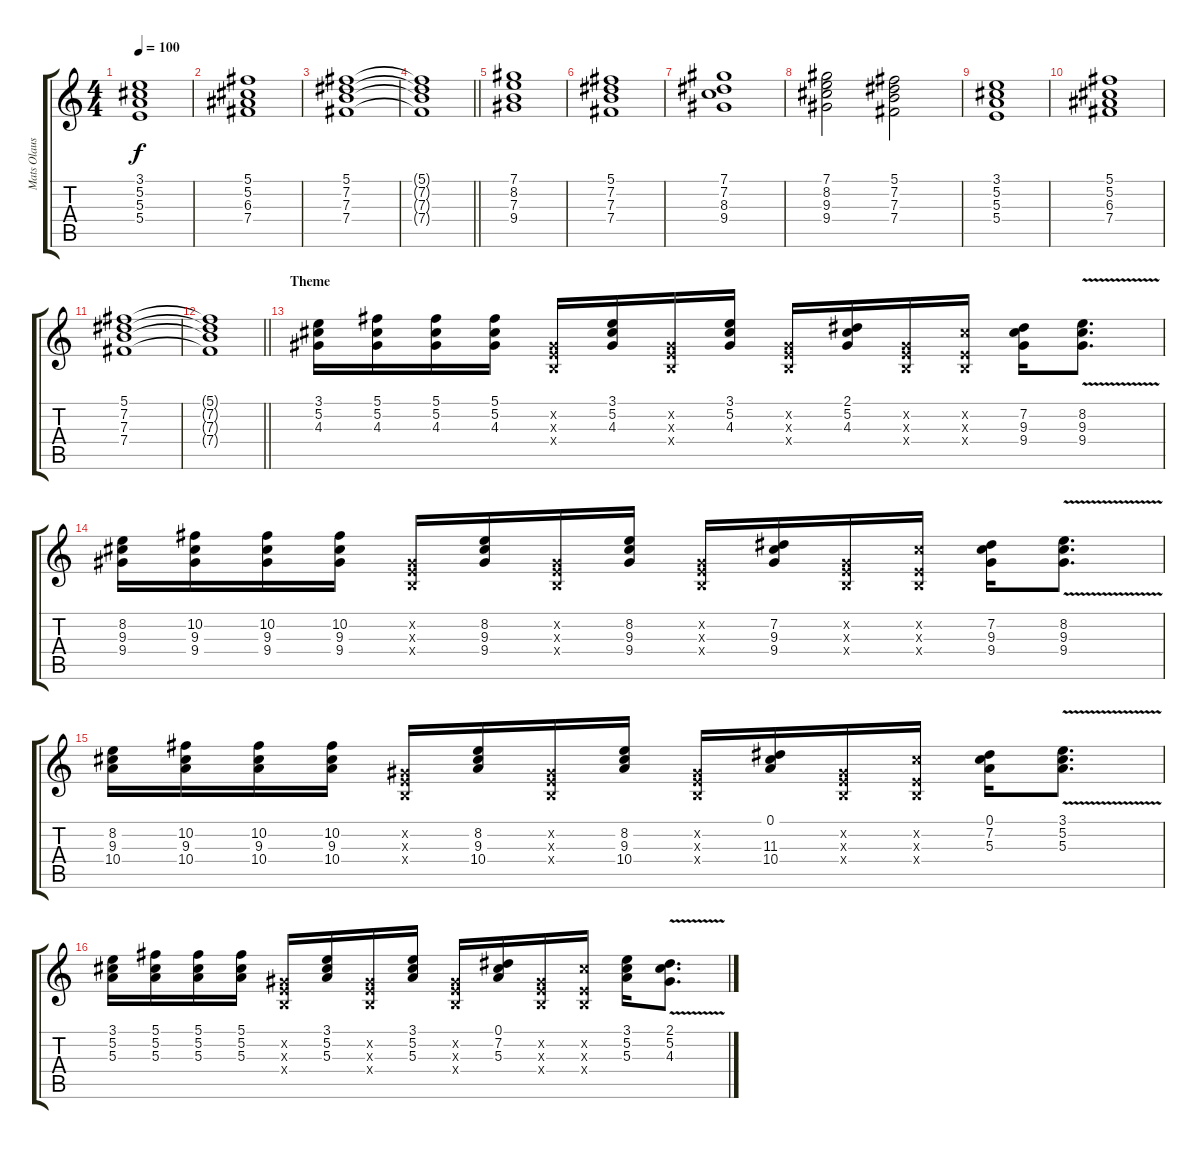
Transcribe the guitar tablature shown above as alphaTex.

\track ("Mats Olausson" "Mats Olaus") {instrument rockorgan}
\staff {score tabs}
\tuning (Db5 Ab4 E4 B3 Gb3 Db3) {hide}
\ts (4 4)
\tempo 100
\clef g2
\ks c
(3.1 5.2 5.3 5.4).1{dy f} |
(5.1 5.2 6.3 7.4).1 |
(5.1 7.2 7.3 7.4).1 |
\barLineRight lightlight
(5.1{t} 7.2{t} 7.3{t} 7.4{t}).1 |
(7.1 8.2 7.3 9.4).1 |
(5.1 7.2 7.3 7.4).1 |
(7.1 7.2 8.3 9.4).1 |
(7.1 8.2 9.3 9.4).2 (5.1 7.2 7.3 7.4).2 |
(3.1 5.2 5.3 5.4).1 |
(5.1 5.2 6.3 7.4).1 |
(5.1 7.2 7.3 7.4).1 |
\barLineRight lightlight
(5.1{t} 7.2{t} 7.3{t} 7.4{t}).1 |
\section ("" "Theme")
(3.1 5.2 4.3).16 (5.1 5.2 4.3).16 (5.1 5.2 4.3).16 (5.1 5.2 4.3).16 (0.2{x} 0.3{x} 0.4{x}).16 (3.1 5.2 4.3).16 (0.2{x} 0.3{x} 0.4{x}).16 (3.1 5.2 4.3).16 (0.2{x} 0.3{x} 0.4{x}).16 (2.1 5.2 4.3).16 (0.2{x} 0.3{x} 0.4{x}).16 (5.2{x} 0.3{x} 0.4{x}).16 (7.2 9.3 9.4).16 (8.2{v} 9.3{v} 9.4{v}).8{d} |
(8.2 9.3 9.4).16 (10.2 9.3 9.4).16 (10.2 9.3 9.4).16 (10.2 9.3 9.4).16 (0.2{x} 0.3{x} 0.4{x}).16 (8.2 9.3 9.4).16 (0.2{x} 0.3{x} 0.4{x}).16 (8.2 9.3 9.4).16 (0.2{x} 0.3{x} 0.4{x}).16 (7.2 9.3 9.4).16 (0.2{x} 0.3{x} 0.4{x}).16 (5.2{x} 0.3{x} 0.4{x}).16 (7.2 9.3 9.4).16 (8.2{v} 9.3{v} 9.4{v}).8{d} |
(8.2 9.3 10.4).16 (10.2 9.3 10.4).16 (10.2 9.3 10.4).16 (10.2 9.3 10.4).16 (0.2{x} 0.3{x} 0.4{x}).16 (8.2 9.3 10.4).16 (0.2{x} 0.3{x} 0.4{x}).16 (8.2 9.3 10.4).16 (0.2{x} 0.3{x} 0.4{x}).16 (0.1 11.3 10.4).16 (0.2{x} 0.3{x} 0.4{x}).16 (5.2{x} 0.3{x} 0.4{x}).16 (0.1 7.2 5.3).16 (3.1{v} 5.2 5.3).8{d} |
(3.1 5.2 5.3).16 (5.1 5.2 5.3).16 (5.1 5.2 5.3).16 (5.1 5.2 5.3).16 (0.2{x} 0.3{x} 0.4{x}).16 (3.1 5.2 5.3).16 (0.2{x} 0.3{x} 0.4{x}).16 (3.1 5.2 5.3).16 (0.2{x} 0.3{x} 0.4{x}).16 (0.1 7.2 5.3).16 (0.2{x} 0.3{x} 0.4{x}).16 (5.2{x} 0.3{x} 0.4{x}).16 (3.1 5.2 5.3).16 (2.1{v} 5.2 4.3).8{d}
